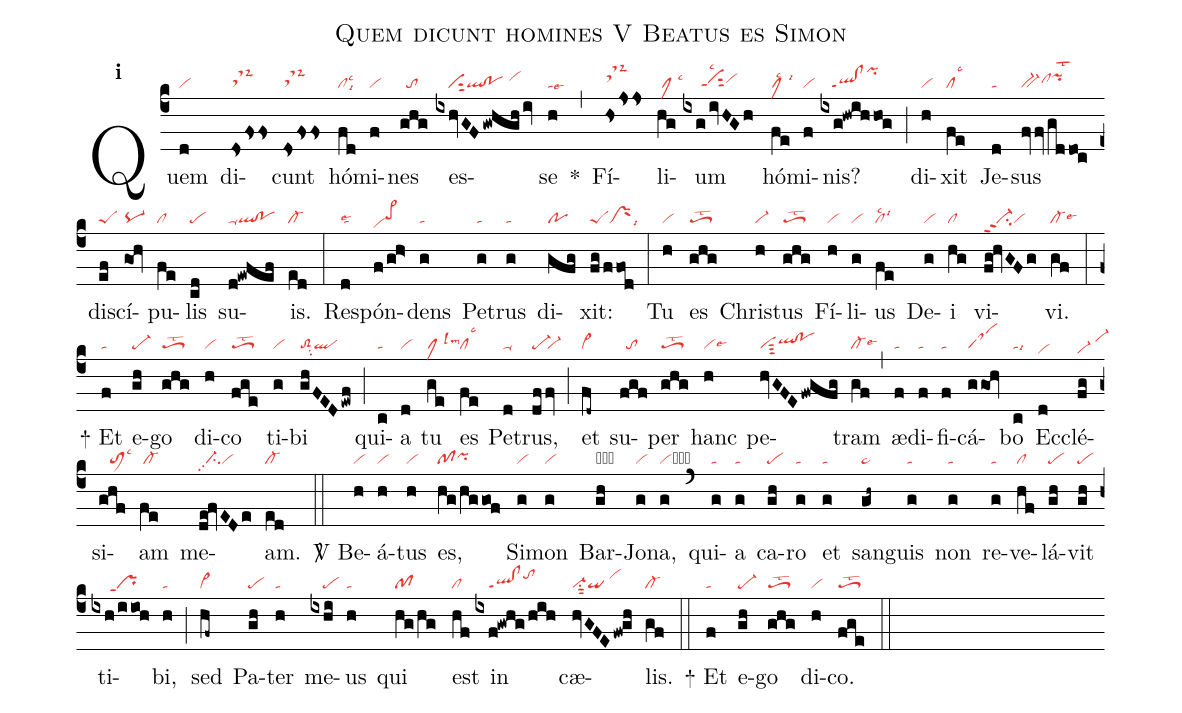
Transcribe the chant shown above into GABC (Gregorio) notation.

name:Quem dicunt homines V Beatus es Simon;
office-part:re;
mode:1;
nabc-lines:1;
%%
initial-style: 1;
name: Quem dicunt homines;
mode:1;
office-part: Responsorium;
annotation: Resp.;
annotation: iv;
nabc-lines:1;
%%
(c4) Quem(d|vi) di(dsfsfs|tsM-)cunt(dsfsfs|tsM-) hó(fd|cllsc3lsi9)mi(f|vi)nes(ghg|//to) es(ixhvGFgwhgh/iv|////visut2ql!po/vihi)se(h|talse6) <sp>*</sp>(,) Fí(hsjsjs|tsM-hh)li(hg|/clMlsc3)um(ixg/ivHGh|/////vihhsut2ppt1lsc2vihh) hó(fe|clMlsc2lsi3)mi(f|vi)nis?(ixg!hwih/hog|///ql!clppt1pihl) (;) di(h|vi)xit(fe|cllsc3) Je(d|ta)sus(fvfvgd/doc|bv-clhhpihjlst2) dis(ef|peS)cí(goh|pq-)pu(fe|cl)lis(cd|pe) su(d!ewfef|ql!poppu1)is.(ed|cl-) (:) Res(d|talse2)pón(f/gh>|vihdpe>hh)dens(g|ta) Pe(g|ta)trus(g|ta) di(gfg|po)xit:(fg/ffod|peSprMlsi9) (:) Tu(h|vi) es(ghg|toS3lst2) Chris(h|vi-)tus(ghg|toS3lst2) Fí(h|vi)li(g|vi)us(fe|cllsc2lsi3) De(g|vi)i(hg|cl) vi(fg!hvGFg|ci-ppt2vi)vi.(gf|cl-lse6) (:)
<sp>+</sp> Et(f|ta) e(gh|pe-)go(ghg|toS3lst2) di(h|vi)co(fge|toS3lst2) ti(g|vi)bi(ghFEDewf|toS2su2ql) (;) qui(c|ta)a(d|vi) tu(ge|clMlslm3) es(fe|cllsc3) Pe(d|ta-)trus,(dffv|pe-`vi-) (;) et(fd~|vi>) su(fgf|//to)per(ghg|toS3lst2) hanc(h|vilse6) pe(hvGFE/fwgfg|visut3qlhh!pohh)tram(gf|cl-lse6) (,) æ(f|ta)di(f|ta)fi(f|ta)cá(g/goh|saM)bo(c|talsi6) Ec(d|vihd)clé(fg|vi-hd/vi-hi)si(ghf|///toM1lsc3)am(fe|/cl-) me(de!fvEDe|//ci-pp2vi)am.(ed|cl-) (::)

<sp>V/</sp> Be(h|vi)á(h|vi)tus(h|vi) es,(hg/hggof|pfpihh) Si(g|vi)mon(g|vi) Bar-(gh|obpe)Jo(g|vi)na,(g|vicb) (`) qui(g|ta)a(g|ta) ca(gh|pe)ro(g|ta) et(g|ta) san(gh~|pe~)guis(g|ta) non(g|ta) re(g|ta)ve(hf|cl)lá(gh|pe)vit(gh|pe) ti(ixh/iioh|/////prppt1)bi,(h|ta) (;) sed(hf~|vi>) Pa(gh|pe)ter(h|ta) me(ixhi|////pe)us(h|ta) qui(hg/hg|pf) est(hf|cl) in(ixf!gwhg/hih|////ql!clppt1tohj) cæ(hvGFE/fw!gh|vi-su1sut2qi/vihj)lis.(gf|cl-) (::)
<sp>+</sp> Et(f|ta) e(gh|pe-)go(ghg|toS3lst2) di(h|vi)co.(fge|toS3lst2) (::)
